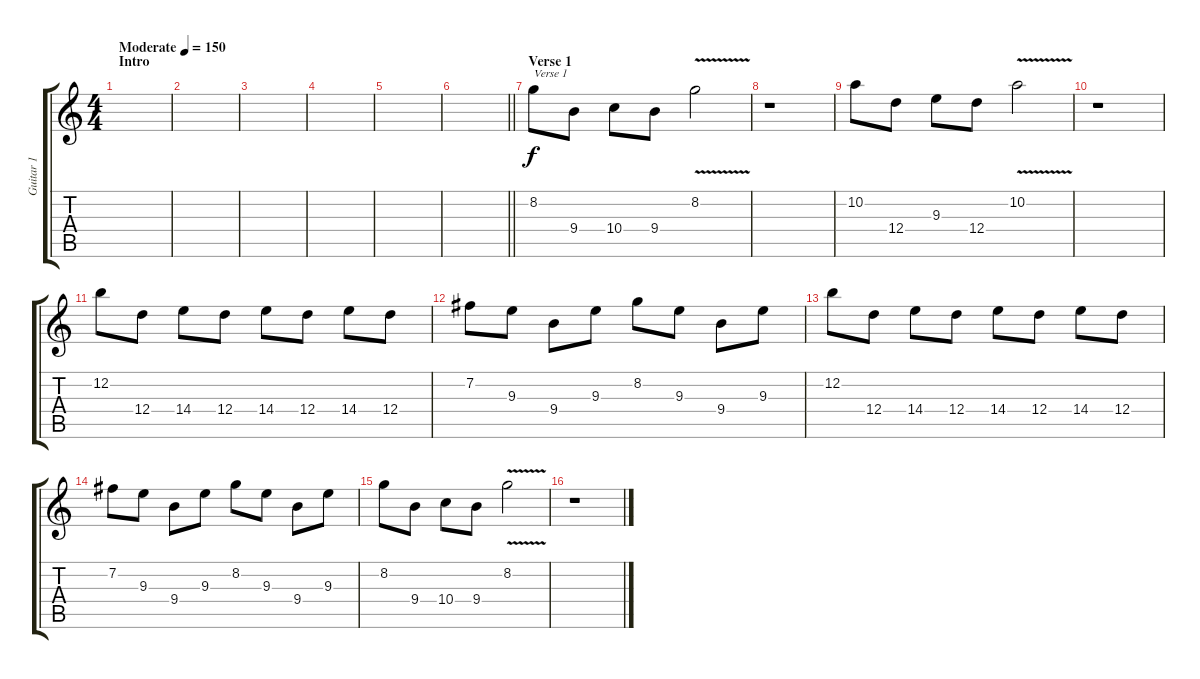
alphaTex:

\track ("Guitar 1" "Guitar 1") {instrument distortionguitar}
\staff {score tabs}
\tuning (E4 B3 G3 D3 A2 E2) {hide}
\ts (4 4)
\section ("" "Intro")
\tempo (150 "Moderate")
\clef g2
\ks c
|
|
|
|
|
\barLineRight lightlight
|
\section ("" "Verse 1")
8.2.8{txt "Verse 1"} 9.4.8 10.4.8 9.4.8 8.2{v}.2 |
r.1 |
10.2.8 12.4.8 9.3.8 12.4.8 10.2{v}.2 |
r.1 |
12.2.8 12.4.8 14.4.8 12.4.8 14.4.8 12.4.8 14.4.8 12.4.8 |
7.2.8 9.3.8 9.4.8 9.3.8 8.2.8 9.3.8 9.4.8 9.3.8 |
12.2.8 12.4.8 14.4.8 12.4.8 14.4.8 12.4.8 14.4.8 12.4.8 |
7.2.8 9.3.8 9.4.8 9.3.8 8.2.8 9.3.8 9.4.8 9.3.8 |
8.2.8 9.4.8 10.4.8 9.4.8 8.2{v}.2 |
r.1
